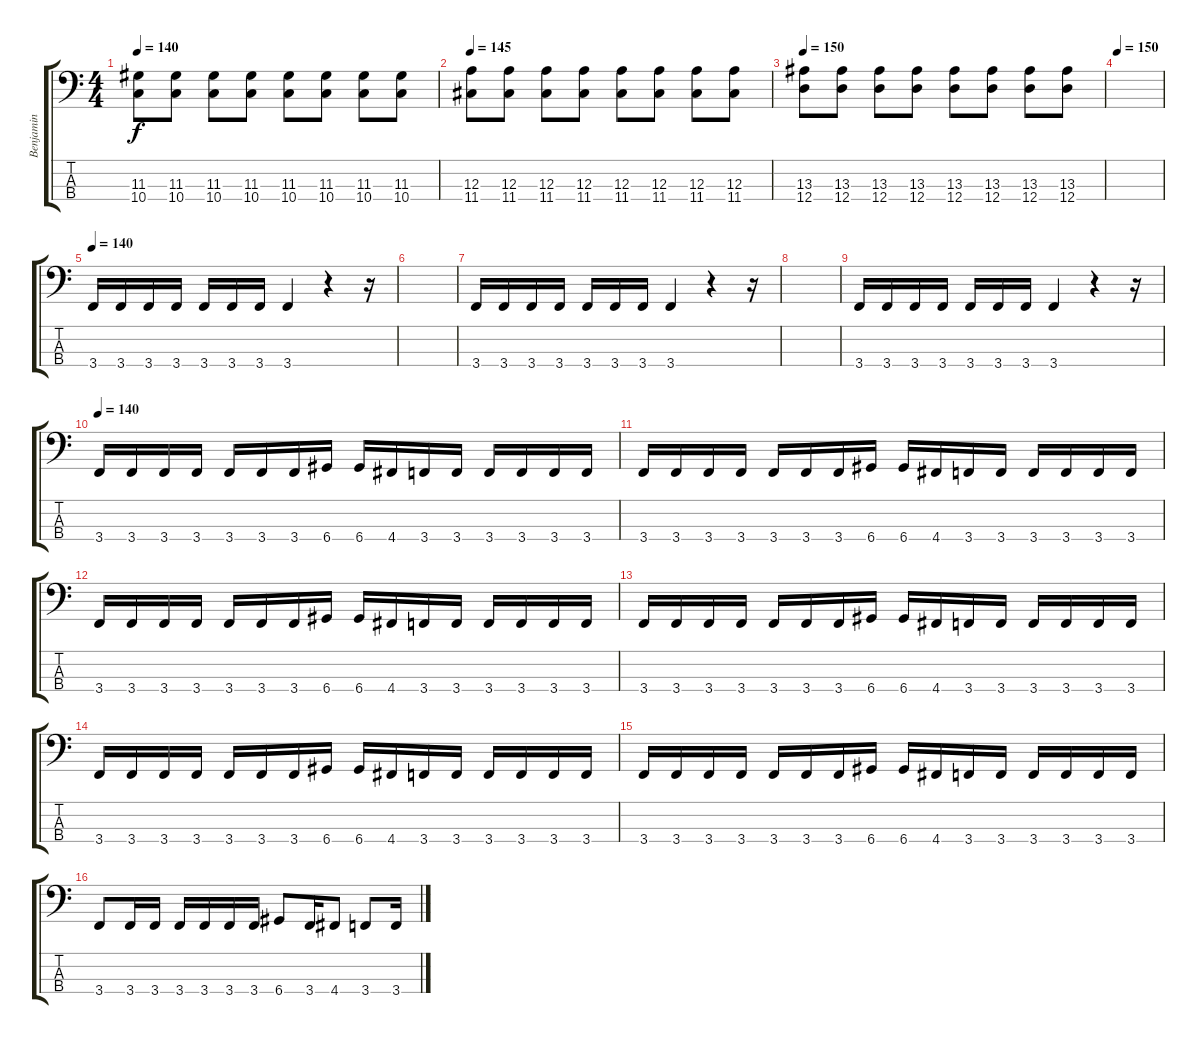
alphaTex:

\track ("Benjamin" "Benjamin") {instrument electricbassfinger}
\staff {score tabs}
\tuning (G2 D2 A1 D1) {hide}
\ts (4 4)
\tempo 140
\clef f4
\ks c
(11.3 10.4).8{dy f} (11.3 10.4).8 (11.3 10.4).8 (11.3 10.4).8 (11.3 10.4).8 (11.3 10.4).8 (11.3 10.4).8 (11.3 10.4).8 |
\tempo 145
(12.3 11.4).8 (12.3 11.4).8 (12.3 11.4).8 (12.3 11.4).8 (12.3 11.4).8 (12.3 11.4).8 (12.3 11.4).8 (12.3 11.4).8 |
\tempo 150
(13.3 12.4).8 (13.3 12.4).8 (13.3 12.4).8 (13.3 12.4).8 (13.3 12.4).8 (13.3 12.4).8 (13.3 12.4).8 (13.3 12.4).8 |
\tempo 150
|
\tempo 140
3.4.16 3.4.16 3.4.16 3.4.16 3.4.16 3.4.16 3.4.16 3.4.4 r.4 r.16 |
|
3.4.16 3.4.16 3.4.16 3.4.16 3.4.16 3.4.16 3.4.16 3.4.4 r.4 r.16 |
|
3.4.16 3.4.16 3.4.16 3.4.16 3.4.16 3.4.16 3.4.16 3.4.4 r.4 r.16 |
\tempo 140
3.4.16 3.4.16 3.4.16 3.4.16 3.4.16 3.4.16 3.4.16 6.4.16 6.4.16 4.4.16 3.4.16 3.4.16 3.4.16 3.4.16 3.4.16 3.4.16 |
3.4.16 3.4.16 3.4.16 3.4.16 3.4.16 3.4.16 3.4.16 6.4.16 6.4.16 4.4.16 3.4.16 3.4.16 3.4.16 3.4.16 3.4.16 3.4.16 |
3.4.16 3.4.16 3.4.16 3.4.16 3.4.16 3.4.16 3.4.16 6.4.16 6.4.16 4.4.16 3.4.16 3.4.16 3.4.16 3.4.16 3.4.16 3.4.16 |
3.4.16 3.4.16 3.4.16 3.4.16 3.4.16 3.4.16 3.4.16 6.4.16 6.4.16 4.4.16 3.4.16 3.4.16 3.4.16 3.4.16 3.4.16 3.4.16 |
3.4.16 3.4.16 3.4.16 3.4.16 3.4.16 3.4.16 3.4.16 6.4.16 6.4.16 4.4.16 3.4.16 3.4.16 3.4.16 3.4.16 3.4.16 3.4.16 |
3.4.16 3.4.16 3.4.16 3.4.16 3.4.16 3.4.16 3.4.16 6.4.16 6.4.16 4.4.16 3.4.16 3.4.16 3.4.16 3.4.16 3.4.16 3.4.16 |
3.4.8 3.4.16 3.4.16 3.4.16 3.4.16 3.4.16 3.4.16 6.4.8 3.4.16 4.4.8 3.4.8 3.4.16
